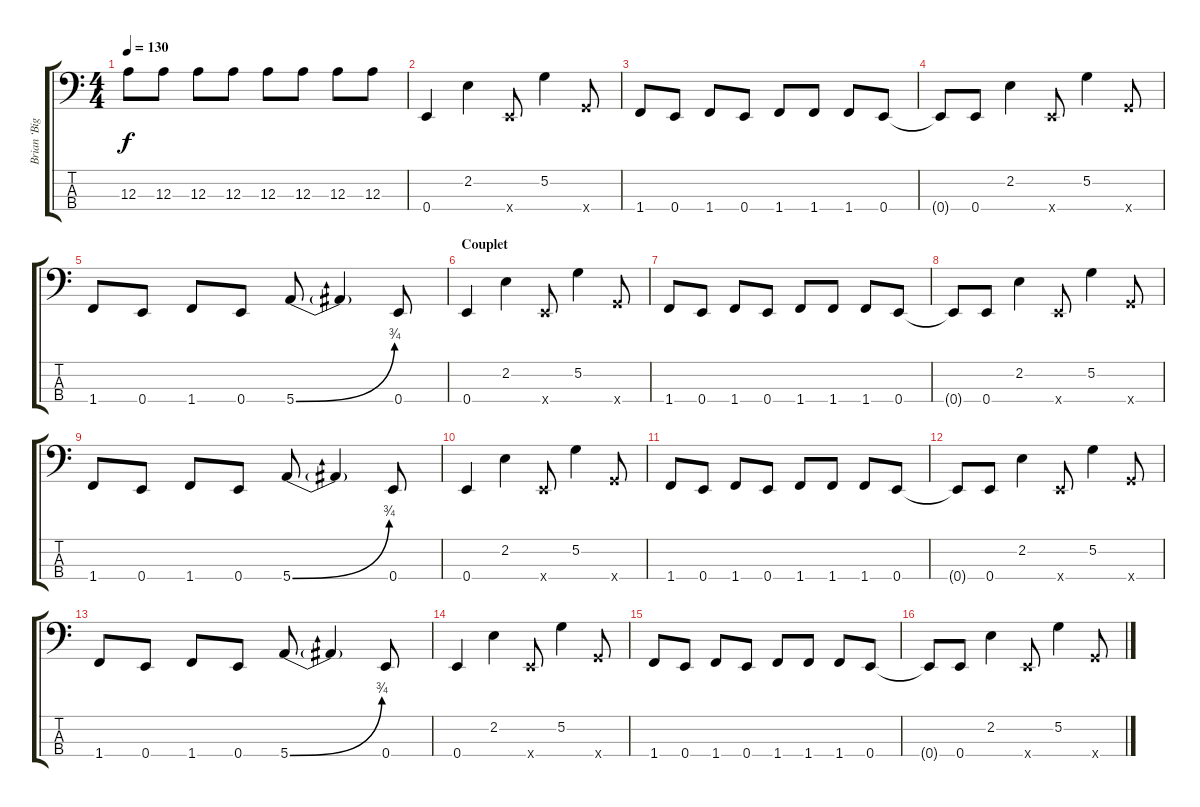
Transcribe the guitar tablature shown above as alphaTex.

\track ("Brian ‘Big Hands’ O'Connor (Bass)" "Brian ‘Big") {instrument electricbassfinger}
\staff {score tabs}
\tuning (G2 D2 A1 E1) {hide}
\ts (4 4)
\tempo 130
\clef f4
\ks c
12.3.8{dy f} 12.3.8 12.3.8 12.3.8 12.3.8 12.3.8 12.3.8 12.3.8 |
\section ("" "")
0.4.4 2.2.4 0.4{x}.8 5.2.4 3.4{x}.8 |
1.4.8 0.4.8 1.4.8 0.4.8 1.4.8 1.4.8 1.4.8 0.4.8 |
0.4{t}.8 0.4.8 2.2.4 0.4{x}.8 5.2.4 3.4{x}.8 |
1.4.8 0.4.8 1.4.8 0.4.8 5.4{be (bend 0 0 60 3)}.8 5.4{t}.4 0.4.8 |
\section ("" "Couplet")
0.4.4 2.2.4 0.4{x}.8 5.2.4 3.4{x}.8 |
1.4.8 0.4.8 1.4.8 0.4.8 1.4.8 1.4.8 1.4.8 0.4.8 |
0.4{t}.8 0.4.8 2.2.4 0.4{x}.8 5.2.4 3.4{x}.8 |
1.4.8 0.4.8 1.4.8 0.4.8 5.4{be (bend 0 0 60 3)}.8 5.4{t}.4 0.4.8 |
0.4.4 2.2.4 0.4{x}.8 5.2.4 3.4{x}.8 |
1.4.8 0.4.8 1.4.8 0.4.8 1.4.8 1.4.8 1.4.8 0.4.8 |
0.4{t}.8 0.4.8 2.2.4 0.4{x}.8 5.2.4 3.4{x}.8 |
1.4.8 0.4.8 1.4.8 0.4.8 5.4{be (bend 0 0 60 3)}.8 5.4{t}.4 0.4.8 |
0.4.4 2.2.4 0.4{x}.8 5.2.4 3.4{x}.8 |
1.4.8 0.4.8 1.4.8 0.4.8 1.4.8 1.4.8 1.4.8 0.4.8 |
0.4{t}.8 0.4.8 2.2.4 0.4{x}.8 5.2.4 3.4{x}.8
